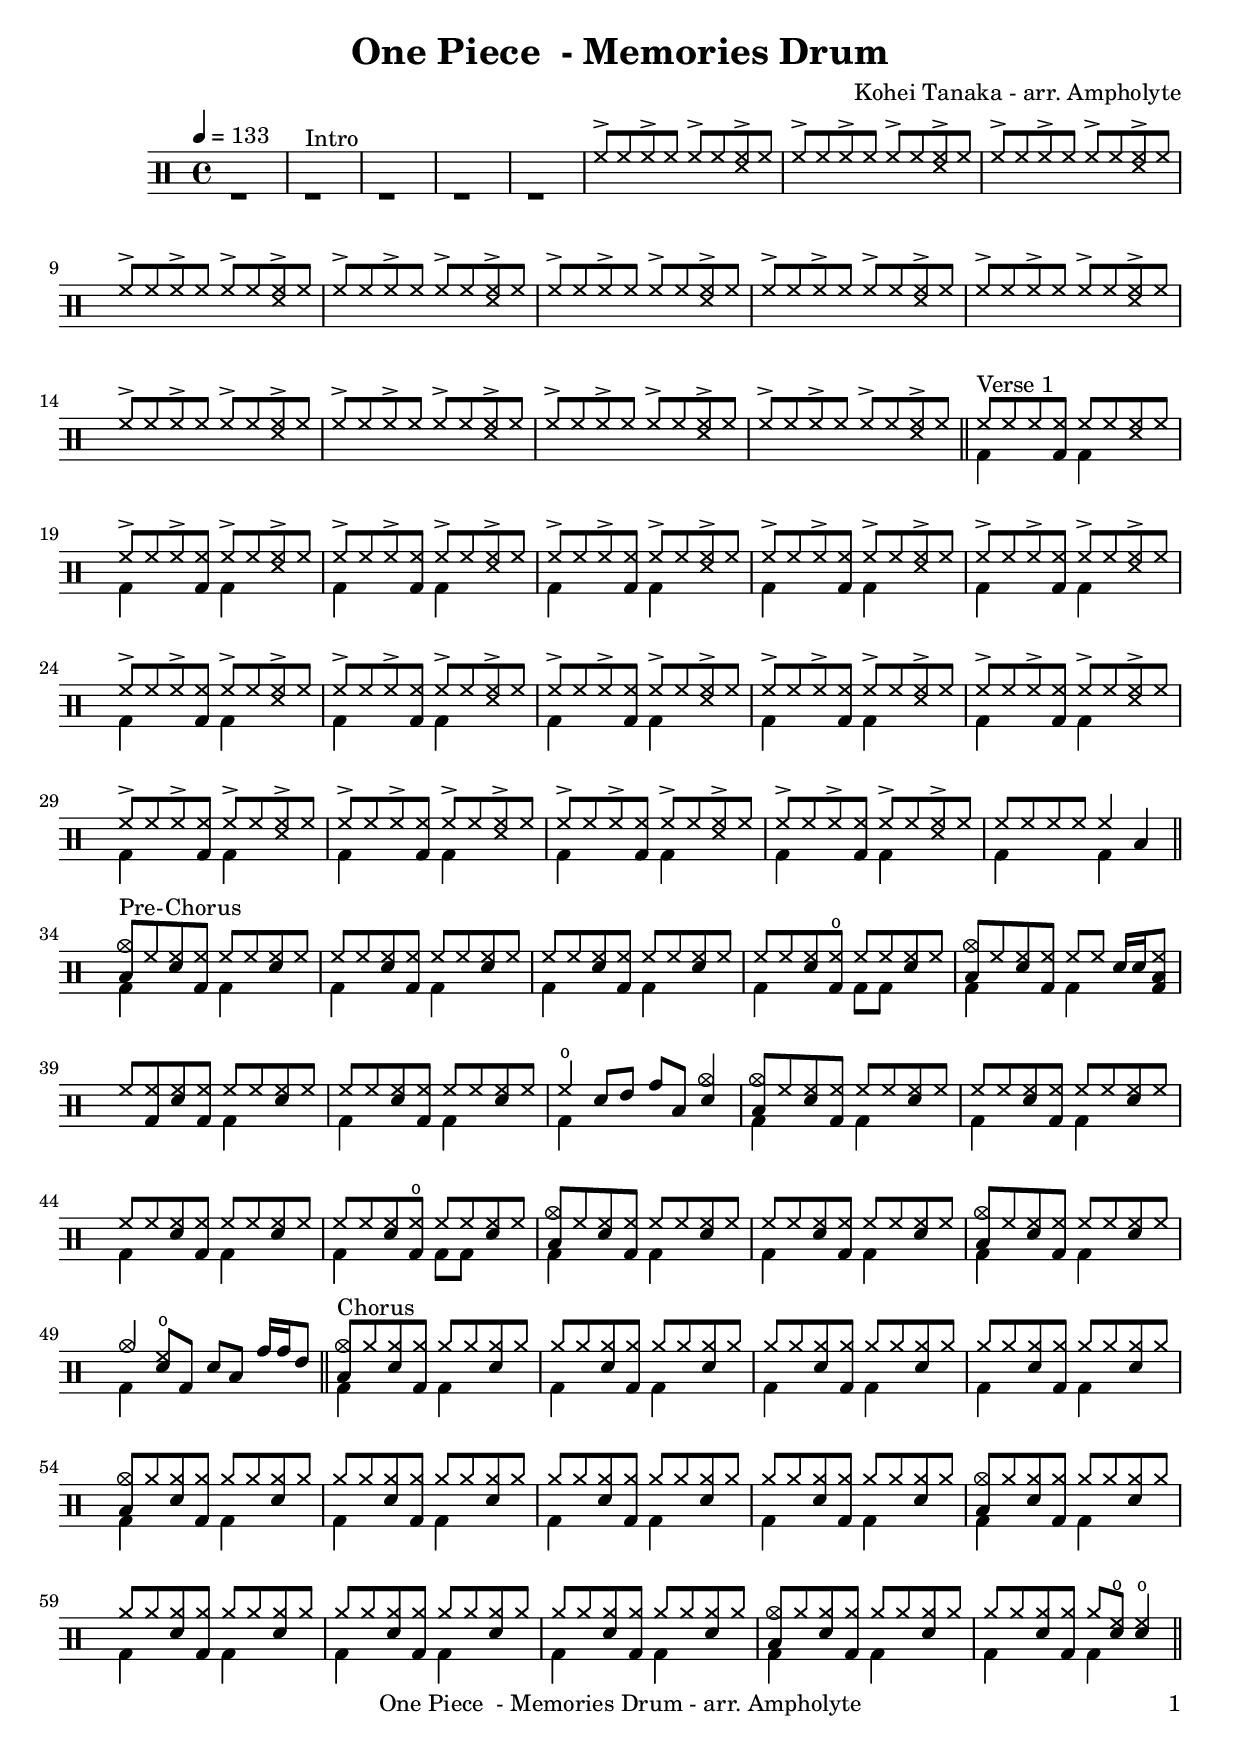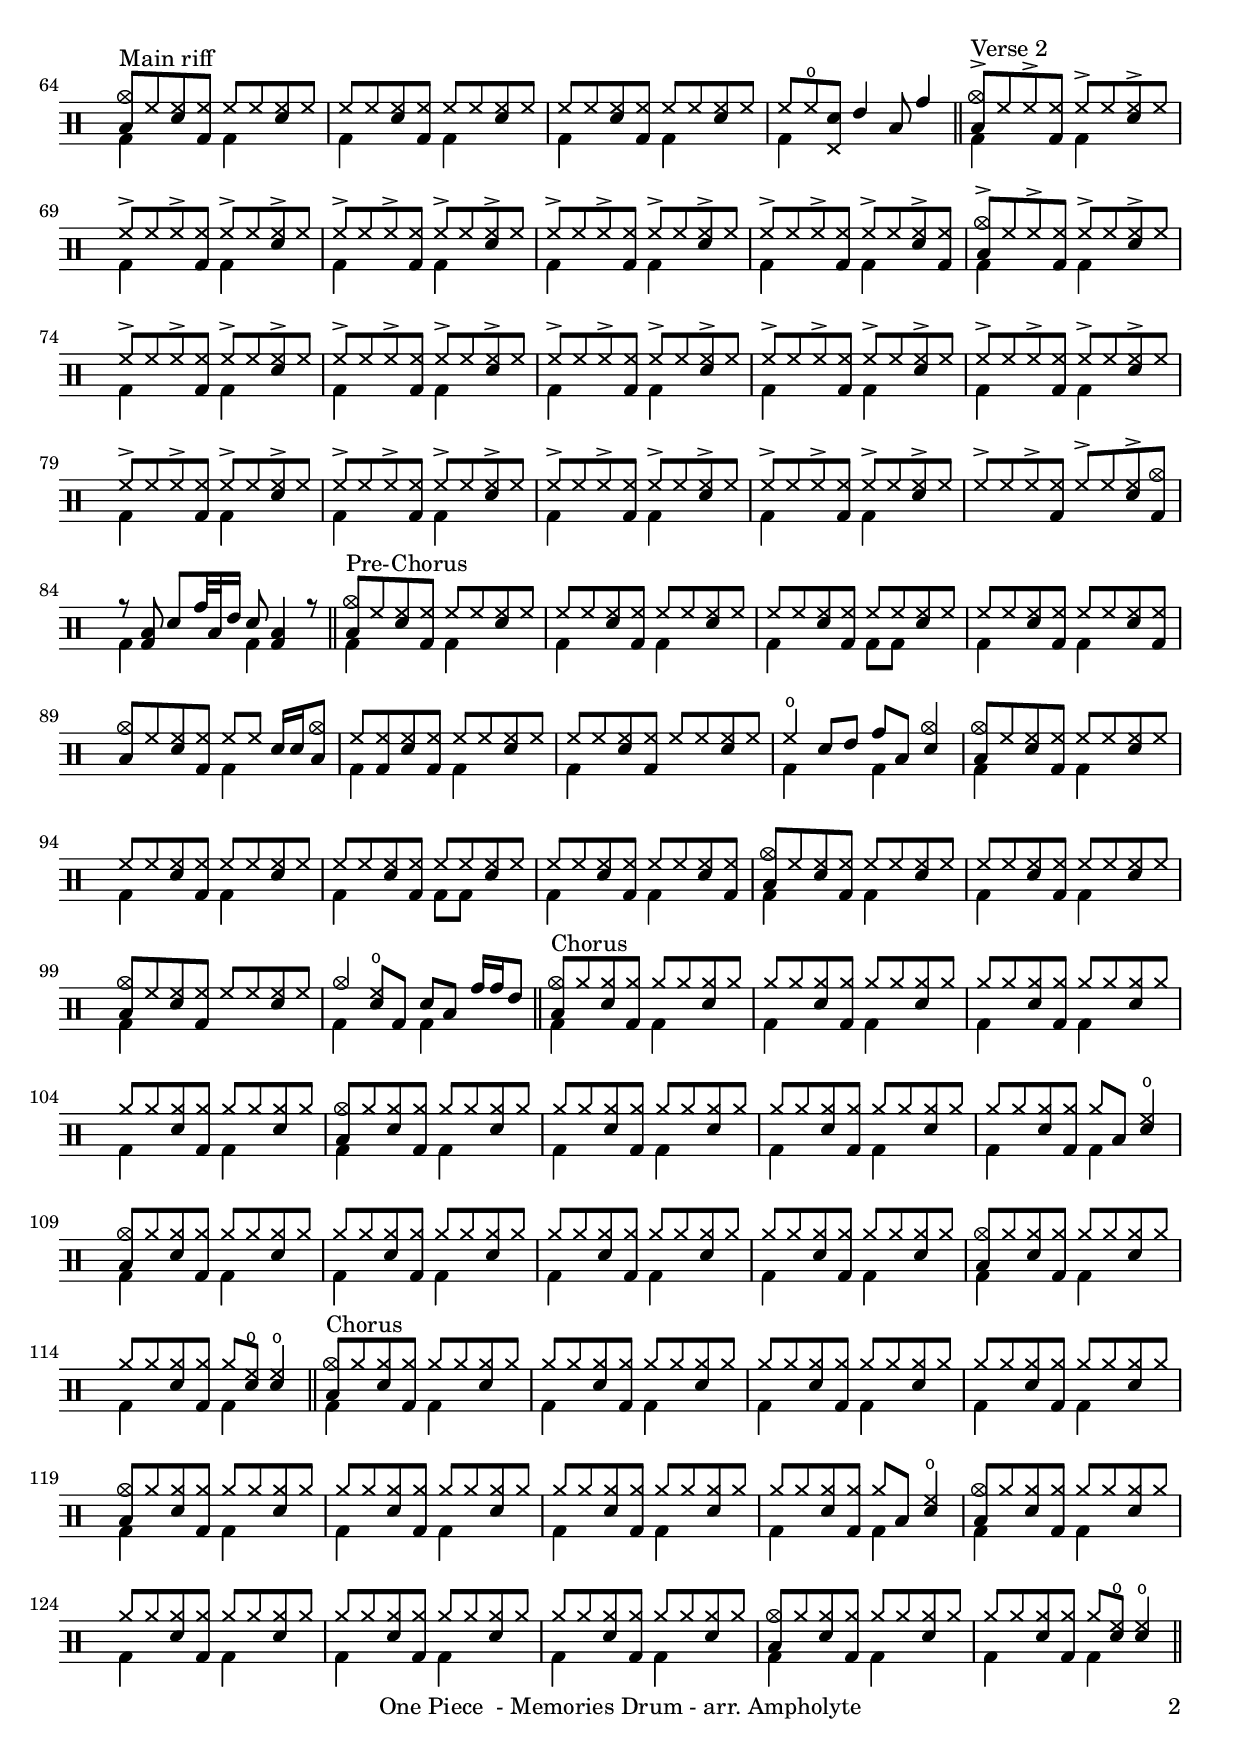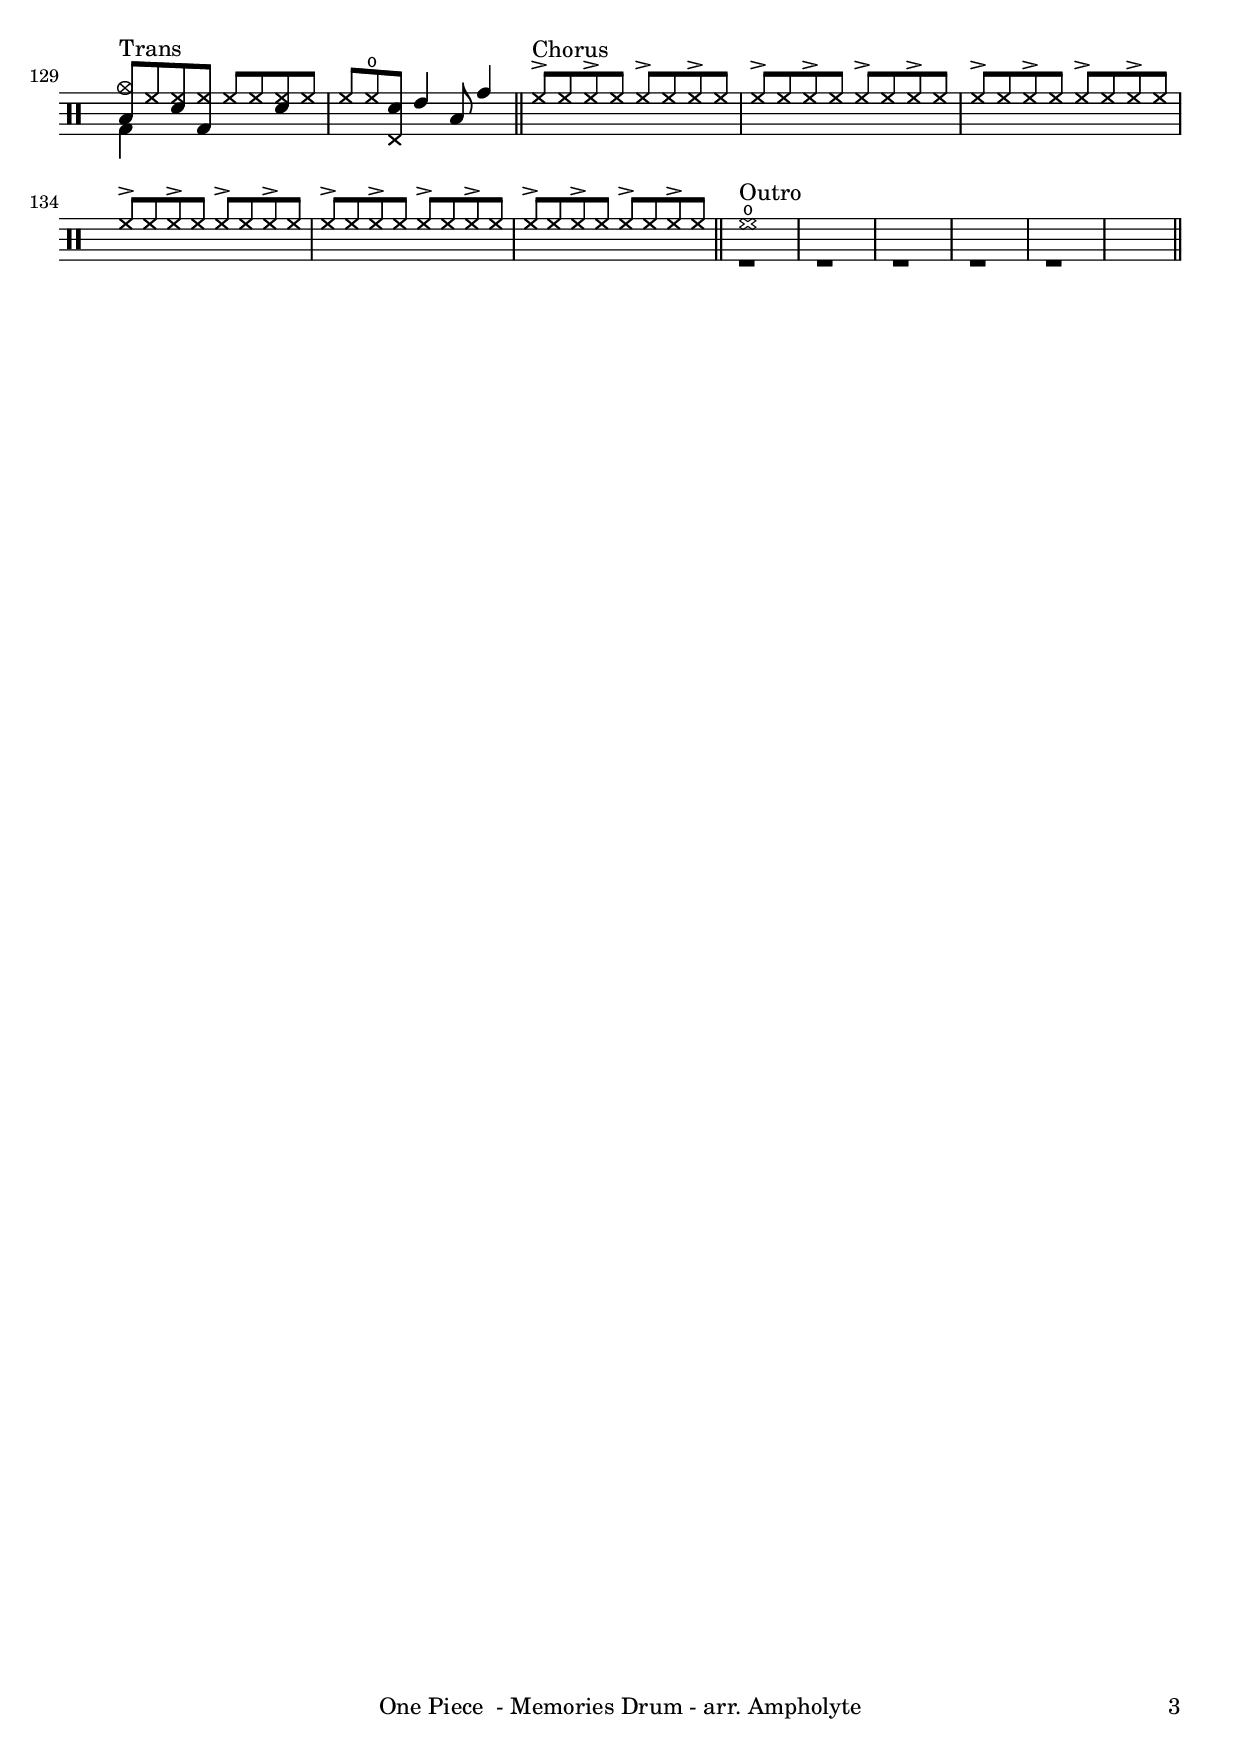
\version "2.12.3"

%{
  frappe baguette : ss
  grosse caisse : bd
  caisse claire : sn
  tom aigu : tomh
  tom medium : tommh
  tom basse : toml
  charleston : hh
  charleston ouvert : hho
  charleston mi-ouvert : hhho
  charleston ferme : hh
  pedale charleston : hhp
  crach :  cymc
  ride : cymcb

  %}

  \header {
    title = "One Piece  - Memories Drum"
    composer = "Kohei Tanaka - arr. Ampholyte"

  }

  \paper {
    print-page-number = ##t
    print-first-page-number = ##t
    oddHeaderMarkup = \markup \null
    evenHeaderMarkup = \markup \null
    oddFooterMarkup = \markup {
      \fill-line {
        \on-the-fly \print-page-number-check-first
        \fromproperty #'header:"One Piece  - Memories Drum - arr. Ampholyte"
        \fromproperty #'page:page-number-string
      }
    }
    evenFooterMarkup = \oddFooterMarkup

    % Pour reduire sur une seule page

    % system-system-spacing = #'((basic-distance . 0.1) (padding . 0))
    % ragged-last-bottom = ##f
    % ragged-bottom = ##f
  }

  \score {

    \new DrumStaff 
    << 
      \new DrumVoice = "1" { s1 *1 } % voix du haut (une mesure)
      \new DrumVoice = "2" { s1 *1 } % voix du bas (une mesure)
      \drummode 
      { 
        % #(override-auto-beam-setting '(end * * 4 4) 3 4) 
        % #(override-auto-beam-setting '(end * * 4 4) 1 4)
        % Les deux lignes precedentes permettent de
        % grouper les croches par deux au lieu de
        % quatre dans la configuration par defaut.

        << 
          \tempo 4 = 133 
          {
            % Intro 
            s1
            s1^"Intro"
            s1
            s1
            s1

            \repeat unfold 12 {
              hh8-> hh hh-> hh hh-> hh <hh ss>-> hh
            }

            \bar "||"
            % Verse 1
            hh8^"Verse 1" hh hh <hh bd> hh hh <hh ss> hh

            \repeat unfold 14 {
              hh8-> hh hh-> <hh bd> hh-> hh <hh ss>-> hh
            }

            hh8 hh hh hh hh4 toml

            \bar "||"
            % Pre-Chorus
            <cymc toml>8^"Pre-Chorus" hh <sn hh> <bd hh> hh hh <sn hh> hh

            hh8 hh <sn hh> <hh bd> hh hh <sn hh> hh
            hh8 hh <sn hh> <hh bd> hh hh <sn hh> hh
            hh8 hh <sn hh> <hho bd> hh hh <sn hh> hh

            <cymc toml>8 hh <sn hh> <bd hh> hh hh sn16 sn <bd hh toml>8

            hh8 <hh bd> <sn hh> <bd hh> hh hh <sn hh> hh
            hh8 hh <sn hh> <bd hh> hh hh <sn hh> hh
            hho4 sn8 tommh tomh toml <cymc sn>4
            <cymc toml>8 hh <sn hh> <bd hh> hh hh <sn hh> hh

            hh8 hh <sn hh> <hh bd> hh hh <sn hh> hh
            hh8 hh <sn hh> <hh bd> hh hh <sn hh> hh
            hh8 hh <sn hh> <hho bd> hh hh <sn hh> hh

            <toml cymc>8 hh <sn hh> <bd hh> hh hh <sn hh> hh
            hh8 hh <sn hh> <bd hh> hh hh <sn hh> hh
            <toml cymc>8 hh <sn hh> <bd hh> hh hh <sn hh> hh
            cymc4 <sn hho>8 bd sn toml tomh16 tomh tommh8

            \bar "||"
            % Chorus
            <cymc toml>8^"Chorus" cymr <cymr sn> <cymr bd> cymr cymr <cymr sn> cymr
            cymr cymr <cymr sn> <cymr bd> cymr cymr <cymr sn> cymr
            cymr cymr <cymr sn> <cymr bd> cymr cymr <cymr sn> cymr
            cymr cymr <cymr sn> <cymr bd> cymr cymr <cymr sn> cymr
            <cymc toml> cymr <cymr sn> <cymr bd> cymr cymr <cymr sn> cymr
            cymr cymr <cymr sn> <cymr bd> cymr cymr <cymr sn> cymr
            cymr cymr <cymr sn> <cymr bd> cymr cymr <cymr sn> cymr
            cymr cymr <cymr sn> <cymr bd> cymr cymr <cymr sn> cymr
            <cymc toml> cymr <cymr sn> <cymr bd> cymr cymr <cymr sn> cymr
            cymr cymr <cymr sn> <cymr bd> cymr cymr <cymr sn> cymr
            cymr cymr <cymr sn> <cymr bd> cymr cymr <cymr sn> cymr
            cymr cymr <cymr sn> <cymr bd> cymr cymr <cymr sn> cymr
            <cymc toml> cymr <cymr sn> <cymr bd> cymr cymr <cymr sn> cymr
            cymr cymr <cymr sn> <cymr bd> cymr <hho sn> <hho sn>4

            \bar "||"
            % Main Riff
            <cymc toml>8^"Main riff" hh <sn hh> <bd hh> hh hh <sn hh> hh
            hh8 hh <sn hh> <bd hh> hh hh <sn hh> hh
            hh8 hh <sn hh> <bd hh> hh hh <sn hh> hh
            hh hho <hhp sn>8  tommh4 toml8 tomh4

            \bar "||"
            % Verse 2
            <cymc toml>8^"Verse 2"-> hh hh-> <hh bd> hh-> hh <sn hh>-> hh
            \repeat unfold 3 {
              hh8-> hh hh-> <hh bd> hh-> hh <sn hh>-> hh

            }
            hh8-> hh hh-> <hh bd> hh-> hh <sn hh>-> <hh bd>

            <cymc toml>8-> hh hh-> <hh bd> hh-> hh <sn hh>-> hh

            \repeat unfold 9 {
              hh8-> hh hh-> <hh bd> hh-> hh <sn hh>-> hh
            }
            hh8-> hh hh-> <hh bd> hh-> hh <sn hh>-> <cymc bd>
            r8 <toml bd> sn[ tomh32 toml tommh16] sn8 <bd toml>4 r8

            \bar "||"
            % Pre-Chorus
            <cymc toml>8^"Pre-Chorus" hh <sn hh> <bd hh> hh hh <sn hh> hh
            hh8 hh <sn hh> <bd hh> hh hh <sn hh> hh 
            hh8 hh <sn hh> <bd hh> hh hh <sn hh> hh
            hh8 hh <sn hh> <bd hh> hh hh <sn hh> <hh bd>
            <cymc toml>8 hh <sn hh> <bd hh> hh hh sn16 sn <cymc toml>8
            hh8 <hh bd> <sn hh> <bd hh> hh hh <sn hh> hh
            hh8 hh <sn hh> <bd hh> hh hh <sn hh> hh
            hho4 sn8 tommh tomh toml <cymc sn>4
            <cymc toml>8 hh <sn hh> <bd hh> hh hh <sn hh> hh
            hh8 hh <sn hh> <bd hh> hh hh <sn hh> hh
            hh8 hh <sn hh> <bd hh> hh hh <sn hh> hh
            hh8 hh <sn hh> <bd hh> hh hh <sn hh> <hh bd>
            <cymc toml>8 hh <sn hh> <bd hh> hh hh <sn hh> hh
            hh8 hh <sn hh> <bd hh> hh hh <sn hh> hh
            <cymc toml>8 hh <sn hh> <bd hh> hh hh <sn hh> hh
            cymc4 <sn hho>8 bd sn toml tomh16 tomh tommh8

            \bar "||"
            % Chorus
            <cymc toml>8^"Chorus" cymr <cymr sn> <cymr bd> cymr cymr <cymr sn> cymr
            cymr cymr <cymr sn> <cymr bd> cymr cymr <cymr sn> cymr
            cymr cymr <cymr sn> <cymr bd> cymr cymr <cymr sn> cymr
            cymr cymr <cymr sn> <cymr bd> cymr cymr <cymr sn> cymr
            <cymc toml> cymr <cymr sn> <cymr bd> cymr cymr <cymr sn> cymr
            cymr cymr <cymr sn> <cymr bd> cymr cymr <cymr sn> cymr
            cymr cymr <cymr sn> <cymr bd> cymr cymr <cymr sn> cymr
            cymr cymr <cymr sn> <cymr bd> cymr toml <sn hho>4 
            <cymc toml>8 cymr <cymr sn> <cymr bd> cymr cymr <cymr sn> cymr
            cymr cymr <cymr sn> <cymr bd> cymr cymr <cymr sn> cymr
            cymr cymr <cymr sn> <cymr bd> cymr cymr <cymr sn> cymr
            cymr cymr <cymr sn> <cymr bd> cymr cymr <cymr sn> cymr
            <cymc toml> cymr <cymr sn> <cymr bd> cymr cymr <cymr sn> cymr
            cymr cymr <cymr sn> <cymr bd> cymr <hho sn> <hho sn>4

            \bar "||"
            % Chorus
            <cymc toml>8^"Chorus" cymr <cymr sn> <cymr bd> cymr cymr <cymr sn> cymr
            cymr cymr <cymr sn> <cymr bd> cymr cymr <cymr sn> cymr
            cymr cymr <cymr sn> <cymr bd> cymr cymr <cymr sn> cymr
            cymr cymr <cymr sn> <cymr bd> cymr cymr <cymr sn> cymr
            <cymc toml> cymr <cymr sn> <cymr bd> cymr cymr <cymr sn> cymr
            cymr cymr <cymr sn> <cymr bd> cymr cymr <cymr sn> cymr
            cymr cymr <cymr sn> <cymr bd> cymr cymr <cymr sn> cymr
            cymr cymr <cymr sn> <cymr bd> cymr toml <sn hho>4 
            <cymc toml>8 cymr <cymr sn> <cymr bd> cymr cymr <cymr sn> cymr
            cymr cymr <cymr sn> <cymr bd> cymr cymr <cymr sn> cymr
            cymr cymr <cymr sn> <cymr bd> cymr cymr <cymr sn> cymr
            cymr cymr <cymr sn> <cymr bd> cymr cymr <cymr sn> cymr
            <cymc toml> cymr <cymr sn> <cymr bd> cymr cymr <cymr sn> cymr
            cymr cymr <cymr sn> <cymr bd> cymr <hho sn> <hho sn>4

            \bar "||"
            % Trans
            <cymc toml>8^"Trans" hh <sn hh> <bd hh> hh hh <sn hh> hh
            hh8 hho <sn hhp> tommh4 toml8 tomh4

            \bar "||"
            % Chorus
            hh8->^"Chorus"-> hh hh-> hh hh-> hh hh-> hh
            \repeat unfold 5 {
              hh8-> hh hh-> hh hh-> hh hh-> hh
            }

            \bar "||"
            % Outro
            hho1^"Outro"
            s1 s s s s

            \bar "||"
          } 
          \\ 
          { 
            % Intro
            r1
            r1
            r1
            r1
            r1


            \repeat unfold 12 {
              s1
            }

            % Verse 1 
            \repeat unfold 16 {
              bd4 s bd s
            }   

            % Pre-Chorus
            bd4 s bd s 
            bd4 s bd s 
            bd4 s bd s 
            bd4 s bd8 bd s4 
            bd4 s bd s
            s4 s bd s
            bd4 s bd s 
            bd4 s s s
            bd4 s bd s
            bd4 s bd s
            bd4 s bd s
            bd4 s bd8 bd s4
            bd4 s bd s
            bd4 s bd s
            bd4 s bd s
            bd4 s s s

            % Chorus
            bd4 s bd s
            bd4 s bd s
            bd4 s bd s
            bd4 s bd s
            bd4 s bd s
            bd4 s bd s
            bd4 s bd s
            bd4 s bd s
            bd4 s bd s
            bd4 s bd s
            bd4 s bd s
            bd4 s bd s
            bd4 s bd s
            bd4 s bd s

            % Main riff
            bd4 s bd s
            bd4 s bd s
            bd4 s bd s
            bd4 s s s

            % Verse 2
            bd4 s bd s
            bd4 s bd s
            bd4 s bd s
            bd4 s bd s
            bd4 s bd s
            bd4 s bd s
            bd4 s bd s
            bd4 s bd s
            bd4 s bd s
            bd4 s bd s
            bd4 s bd s
            bd4 s bd s
            bd4 s bd s
            bd4 s bd s
            bd4 s bd s
            s4 s s s

            % Pre-Chorus
            bd4 s bd s
            bd4 s bd s
            bd4 s bd s
            bd4 s bd8 bd s4
            bd4 s bd s
            s4 s bd s
            bd4 s bd s
            bd4 s s s
            bd4 s bd s
            bd4 s bd s
            bd4 s bd s
            bd4 s bd8 bd s4
            bd4 s bd s
            bd4 s bd s
            bd4 s bd s
            bd4 s s s 

            % Chorus 
            bd4 s bd s
            bd4 s bd s
            bd4 s bd s
            bd4 s bd s
            bd4 s bd s
            bd4 s bd s
            bd4 s bd s
            bd4 s bd s
            bd4 s bd s
            bd4 s bd s
            bd4 s bd s
            bd4 s bd s
            bd4 s bd s
            bd4 s bd s

            % Chorus
            bd4 s bd s
            bd4 s bd s
            bd4 s bd s
            bd4 s bd s
            bd4 s bd s
            bd4 s bd s
            bd4 s bd s
            bd4 s bd s
            bd4 s bd s
            bd4 s bd s
            bd4 s bd s
            bd4 s bd s
            bd4 s bd s
            bd4 s bd s

            % Trans
            bd4 s bd s
            bd4 s s s

            % Chorus
            \repeat unfold 6 {
              s1
            }

            % Outro
            s1
            \repeat unfold 5 {
              r1
            }  
          } 

        >>

      } 
    >>

  }
